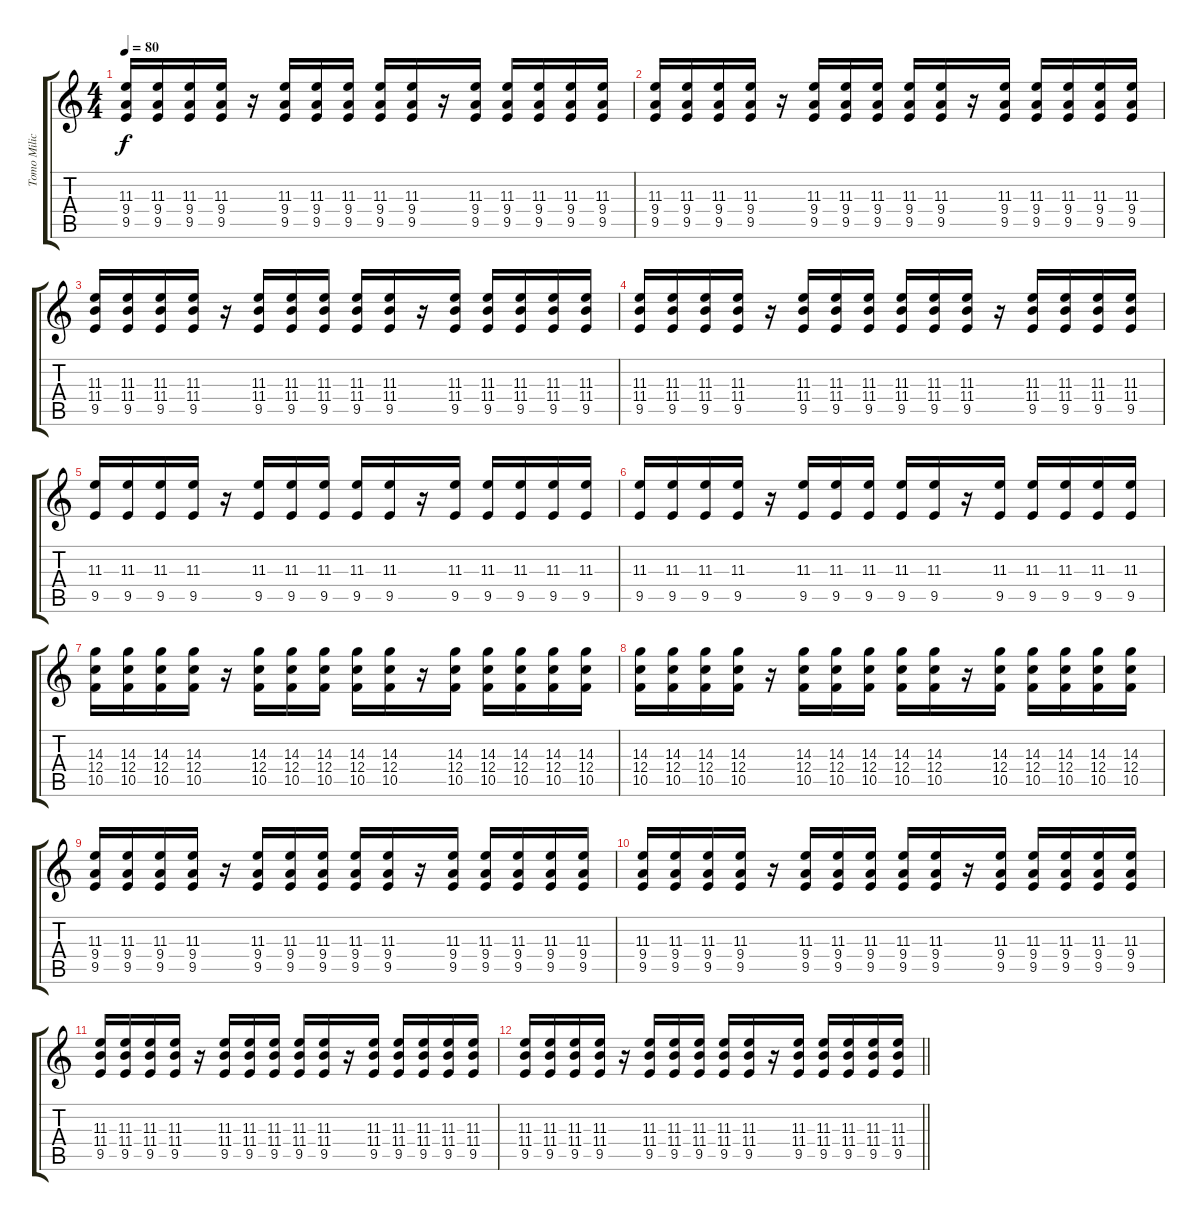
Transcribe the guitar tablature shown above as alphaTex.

\track ("Tomo Milicevic - Guitar" "Tomo Milic") {instrument overdrivenguitar}
\staff {score tabs}
\tuning (D4 A3 F3 C3 G2 C2) {hide}
\ts (4 4)
\tempo 80
\clef g2
\ks c
(11.3 9.4 9.5).16{dy f} (11.3 9.4 9.5).16 (11.3 9.4 9.5).16 (11.3 9.4 9.5).16 r.16 (11.3 9.4 9.5).16 (11.3 9.4 9.5).16 (11.3 9.4 9.5).16 (11.3 9.4 9.5).16 (11.3 9.4 9.5).16 r.16 (11.3 9.4 9.5).16 (11.3 9.4 9.5).16 (11.3 9.4 9.5).16 (11.3 9.4 9.5).16 (11.3 9.4 9.5).16 |
(11.3 9.4 9.5).16 (11.3 9.4 9.5).16 (11.3 9.4 9.5).16 (11.3 9.4 9.5).16 r.16 (11.3 9.4 9.5).16 (11.3 9.4 9.5).16 (11.3 9.4 9.5).16 (11.3 9.4 9.5).16 (11.3 9.4 9.5).16 r.16 (11.3 9.4 9.5).16 (11.3 9.4 9.5).16 (11.3 9.4 9.5).16 (11.3 9.4 9.5).16 (11.3 9.4 9.5).16 |
(11.3 11.4 9.5).16 (11.3 11.4 9.5).16 (11.3 11.4 9.5).16 (11.3 11.4 9.5).16 r.16 (11.3 11.4 9.5).16 (11.3 11.4 9.5).16 (11.3 11.4 9.5).16 (11.3 11.4 9.5).16 (11.3 11.4 9.5).16 r.16 (11.3 11.4 9.5).16 (11.3 11.4 9.5).16 (11.3 11.4 9.5).16 (11.3 11.4 9.5).16 (11.3 11.4 9.5).16 |
(11.3 11.4 9.5).16 (11.3 11.4 9.5).16 (11.3 11.4 9.5).16 (11.3 11.4 9.5).16 r.16 (11.3 11.4 9.5).16 (11.3 11.4 9.5).16 (11.3 11.4 9.5).16 (11.3 11.4 9.5).16 (11.3 11.4 9.5).16 (11.3 11.4 9.5).16 r.16 (11.3 11.4 9.5).16 (11.3 11.4 9.5).16 (11.3 11.4 9.5).16 (11.3 11.4 9.5).16 |
(11.3 9.5).16 (11.3 9.5).16 (11.3 9.5).16 (11.3 9.5).16 r.16 (11.3 9.5).16 (11.3 9.5).16 (11.3 9.5).16 (11.3 9.5).16 (11.3 9.5).16 r.16 (11.3 9.5).16 (11.3 9.5).16 (11.3 9.5).16 (11.3 9.5).16 (11.3 9.5).16 |
(11.3 9.5).16 (11.3 9.5).16 (11.3 9.5).16 (11.3 9.5).16 r.16 (11.3 9.5).16 (11.3 9.5).16 (11.3 9.5).16 (11.3 9.5).16 (11.3 9.5).16 r.16 (11.3 9.5).16 (11.3 9.5).16 (11.3 9.5).16 (11.3 9.5).16 (11.3 9.5).16 |
(14.3 12.4 10.5).16 (14.3 12.4 10.5).16 (14.3 12.4 10.5).16 (14.3 12.4 10.5).16 r.16 (14.3 12.4 10.5).16 (14.3 12.4 10.5).16 (14.3 12.4 10.5).16 (14.3 12.4 10.5).16 (14.3 12.4 10.5).16 r.16 (14.3 12.4 10.5).16 (14.3 12.4 10.5).16 (14.3 12.4 10.5).16 (14.3 12.4 10.5).16 (14.3 12.4 10.5).16 |
(14.3 12.4 10.5).16 (14.3 12.4 10.5).16 (14.3 12.4 10.5).16 (14.3 12.4 10.5).16 r.16 (14.3 12.4 10.5).16 (14.3 12.4 10.5).16 (14.3 12.4 10.5).16 (14.3 12.4 10.5).16 (14.3 12.4 10.5).16 r.16 (14.3 12.4 10.5).16 (14.3 12.4 10.5).16 (14.3 12.4 10.5).16 (14.3 12.4 10.5).16 (14.3 12.4 10.5).16 |
(11.3 9.4 9.5).16 (11.3 9.4 9.5).16 (11.3 9.4 9.5).16 (11.3 9.4 9.5).16 r.16 (11.3 9.4 9.5).16 (11.3 9.4 9.5).16 (11.3 9.4 9.5).16 (11.3 9.4 9.5).16 (11.3 9.4 9.5).16 r.16 (11.3 9.4 9.5).16 (11.3 9.4 9.5).16 (11.3 9.4 9.5).16 (11.3 9.4 9.5).16 (11.3 9.4 9.5).16 |
(11.3 9.4 9.5).16 (11.3 9.4 9.5).16 (11.3 9.4 9.5).16 (11.3 9.4 9.5).16 r.16 (11.3 9.4 9.5).16 (11.3 9.4 9.5).16 (11.3 9.4 9.5).16 (11.3 9.4 9.5).16 (11.3 9.4 9.5).16 r.16 (11.3 9.4 9.5).16 (11.3 9.4 9.5).16 (11.3 9.4 9.5).16 (11.3 9.4 9.5).16 (11.3 9.4 9.5).16 |
(11.3 11.4 9.5).16 (11.3 11.4 9.5).16 (11.3 11.4 9.5).16 (11.3 11.4 9.5).16 r.16 (11.3 11.4 9.5).16 (11.3 11.4 9.5).16 (11.3 11.4 9.5).16 (11.3 11.4 9.5).16 (11.3 11.4 9.5).16 r.16 (11.3 11.4 9.5).16 (11.3 11.4 9.5).16 (11.3 11.4 9.5).16 (11.3 11.4 9.5).16 (11.3 11.4 9.5).16 |
\barLineRight lightlight
(11.3 11.4 9.5).16 (11.3 11.4 9.5).16 (11.3 11.4 9.5).16 (11.3 11.4 9.5).16 r.16 (11.3 11.4 9.5).16 (11.3 11.4 9.5).16 (11.3 11.4 9.5).16 (11.3 11.4 9.5).16 (11.3 11.4 9.5).16 r.16 (11.3 11.4 9.5).16 (11.3 11.4 9.5).16 (11.3 11.4 9.5).16 (11.3 11.4 9.5).16 (11.3 11.4 9.5).16
